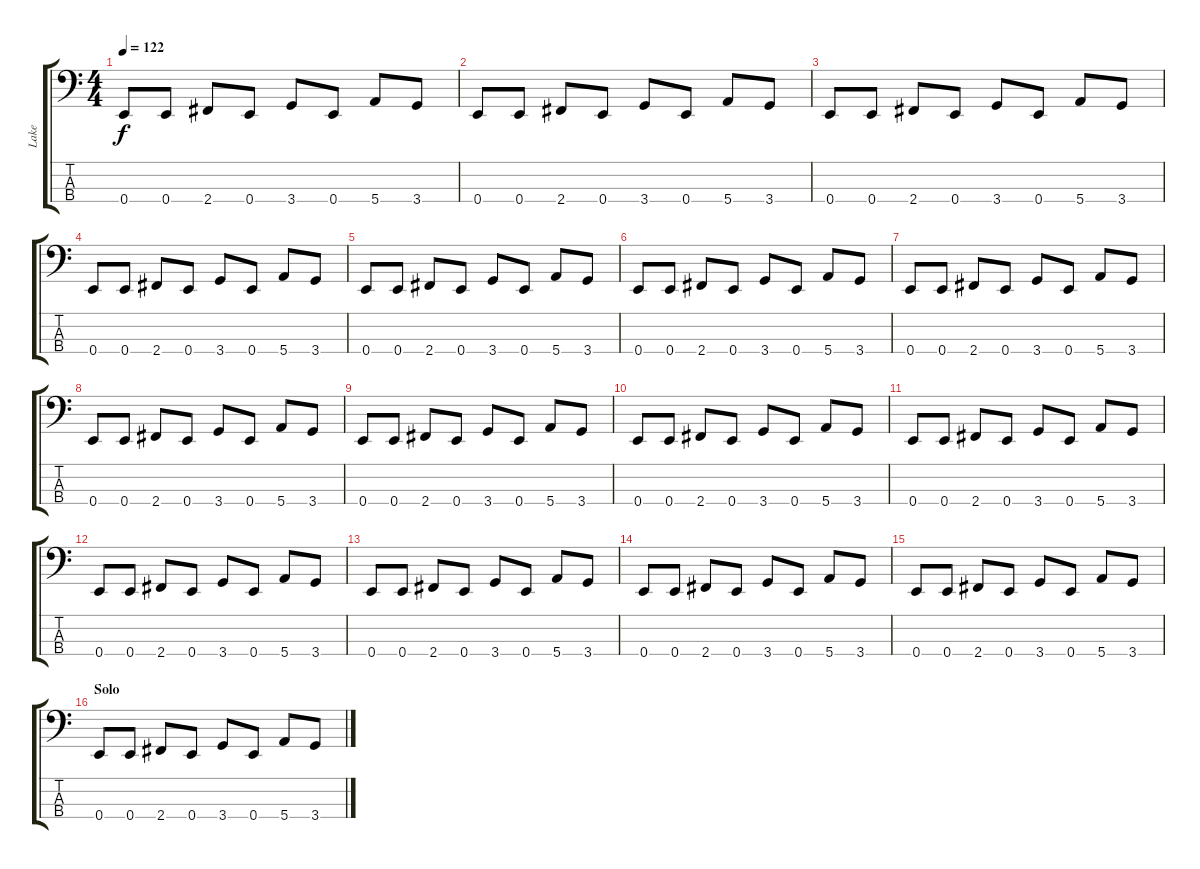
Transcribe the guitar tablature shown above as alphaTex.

\track ("Lake" "Lake") {instrument fretlessbass}
\staff {score tabs}
\tuning (G2 D2 A1 E1) {hide}
\ts (4 4)
\tempo 122
\clef f4
\ks c
0.4.8{dy f} 0.4.8 2.4.8 0.4.8 3.4.8 0.4.8 5.4.8 3.4.8 |
0.4.8 0.4.8 2.4.8 0.4.8 3.4.8 0.4.8 5.4.8 3.4.8 |
0.4.8 0.4.8 2.4.8 0.4.8 3.4.8 0.4.8 5.4.8 3.4.8 |
0.4.8 0.4.8 2.4.8 0.4.8 3.4.8 0.4.8 5.4.8 3.4.8 |
0.4.8 0.4.8 2.4.8 0.4.8 3.4.8 0.4.8 5.4.8 3.4.8 |
0.4.8 0.4.8 2.4.8 0.4.8 3.4.8 0.4.8 5.4.8 3.4.8 |
0.4.8 0.4.8 2.4.8 0.4.8 3.4.8 0.4.8 5.4.8 3.4.8 |
0.4.8 0.4.8 2.4.8 0.4.8 3.4.8 0.4.8 5.4.8 3.4.8 |
0.4.8 0.4.8 2.4.8 0.4.8 3.4.8 0.4.8 5.4.8 3.4.8 |
0.4.8 0.4.8 2.4.8 0.4.8 3.4.8 0.4.8 5.4.8 3.4.8 |
0.4.8 0.4.8 2.4.8 0.4.8 3.4.8 0.4.8 5.4.8 3.4.8 |
0.4.8 0.4.8 2.4.8 0.4.8 3.4.8 0.4.8 5.4.8 3.4.8 |
0.4.8 0.4.8 2.4.8 0.4.8 3.4.8 0.4.8 5.4.8 3.4.8 |
0.4.8 0.4.8 2.4.8 0.4.8 3.4.8 0.4.8 5.4.8 3.4.8 |
0.4.8 0.4.8 2.4.8 0.4.8 3.4.8 0.4.8 5.4.8 3.4.8 |
\section ("" "Solo")
0.4.8 0.4.8 2.4.8 0.4.8 3.4.8 0.4.8 5.4.8 3.4.8
